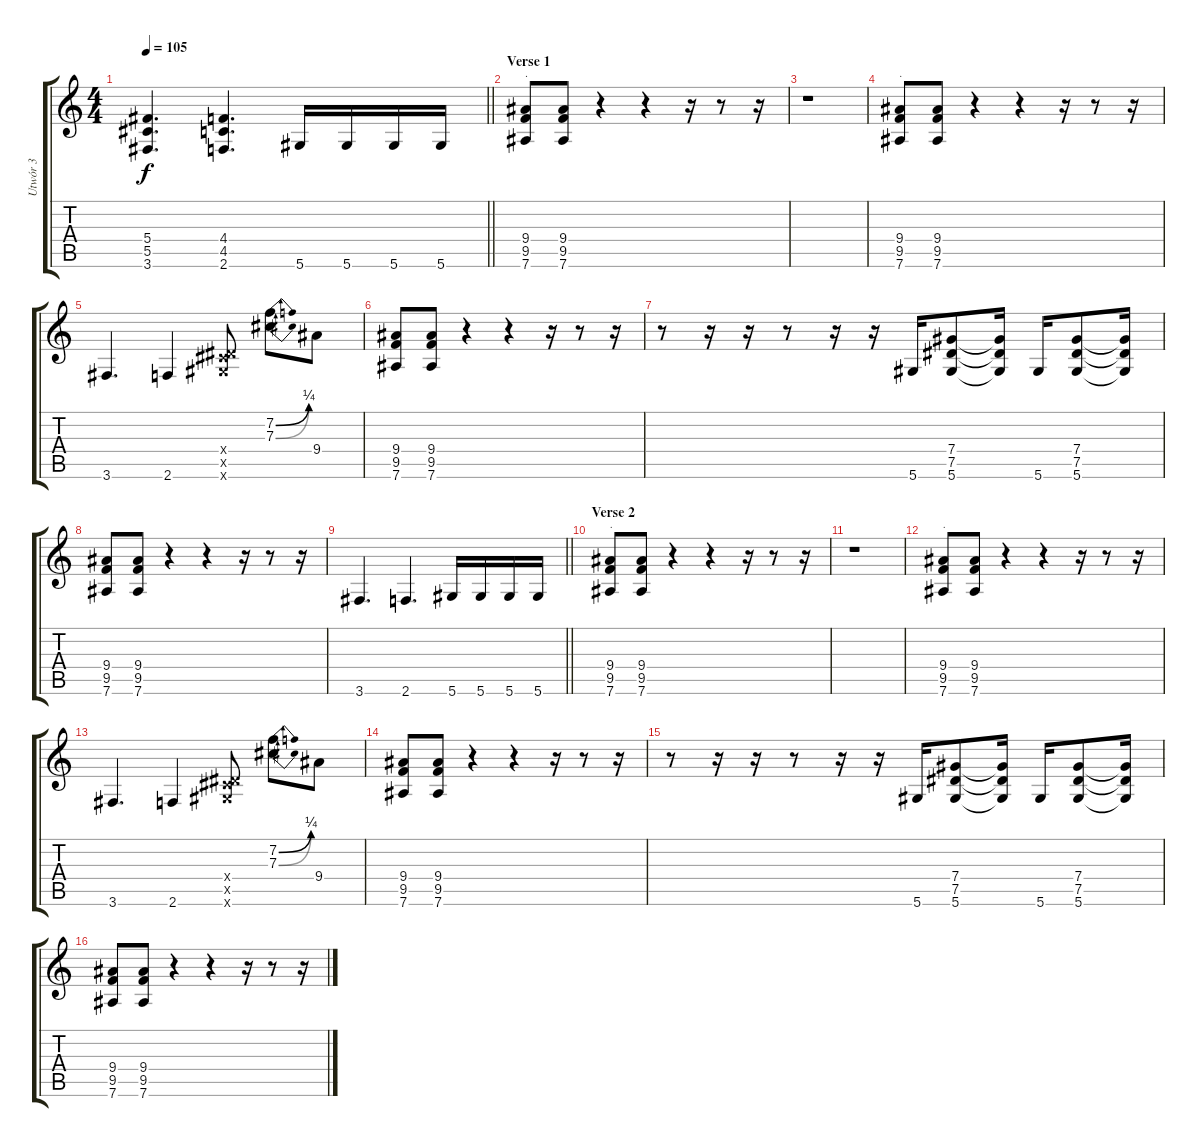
\track ("Utwór 3" "Utwór 3") {instrument distortionguitar}
\staff {score tabs}
\tuning (Eb4 Bb3 Gb3 Db3 Ab2 Eb2) {hide}
\ts (4 4)
\tempo 105
\clef g2
\barLineRight lightlight
\ks c
(5.4 5.5 3.6).4{d dy f} (4.4 4.5 2.6).4{d} 5.6.16 5.6.16 5.6.16 5.6.16 |
\section ("" "Verse 1")
(9.4 9.5 7.6).8{txt "."} (9.4 9.5 7.6).8 r.4 r.4 r.16 r.8 r.16 |
r.1 |
(9.4 9.5 7.6).8{txt "."} (9.4 9.5 7.6).8 r.4 r.4 r.16 r.8 r.16 |
3.6.4{d} 2.6.4 (0.4{x} 7.5{x} 5.6{x}).8 (7.2{be (bend 0 0 60 1)} 7.3{be (bend 0 0 60 1)}).8 9.4.8 |
(9.4 9.5 7.6).8 (9.4 9.5 7.6).8 r.4 r.4 r.16 r.8 r.16 |
r.8 r.16 r.16 r.8 r.16 r.16 5.6.16 (7.4 7.5 5.6).8 (7.4{t} 7.5{t} 5.6{t}).16 5.6.16 (7.4 7.5 5.6).8 (7.4{t} 7.5{t} 5.6{t}).16 |
(9.4 9.5 7.6).8 (9.4 9.5 7.6).8 r.4 r.4 r.16 r.8 r.16 |
\barLineRight lightlight
3.6.4{d} 2.6.4{d} 5.6.16 5.6.16 5.6.16 5.6.16 |
\section ("" "Verse 2")
(9.4 9.5 7.6).8{txt "."} (9.4 9.5 7.6).8 r.4 r.4 r.16 r.8 r.16 |
r.1 |
(9.4 9.5 7.6).8{txt "."} (9.4 9.5 7.6).8 r.4 r.4 r.16 r.8 r.16 |
3.6.4{d} 2.6.4 (0.4{x} 7.5{x} 5.6{x}).8 (7.2{be (bend 0 0 60 1)} 7.3{be (bend 0 0 60 1)}).8 9.4.8 |
(9.4 9.5 7.6).8 (9.4 9.5 7.6).8 r.4 r.4 r.16 r.8 r.16 |
r.8 r.16 r.16 r.8 r.16 r.16 5.6.16 (7.4 7.5 5.6).8 (7.4{t} 7.5{t} 5.6{t}).16 5.6.16 (7.4 7.5 5.6).8 (7.4{t} 7.5{t} 5.6{t}).16 |
(9.4 9.5 7.6).8 (9.4 9.5 7.6).8 r.4 r.4 r.16 r.8 r.16
